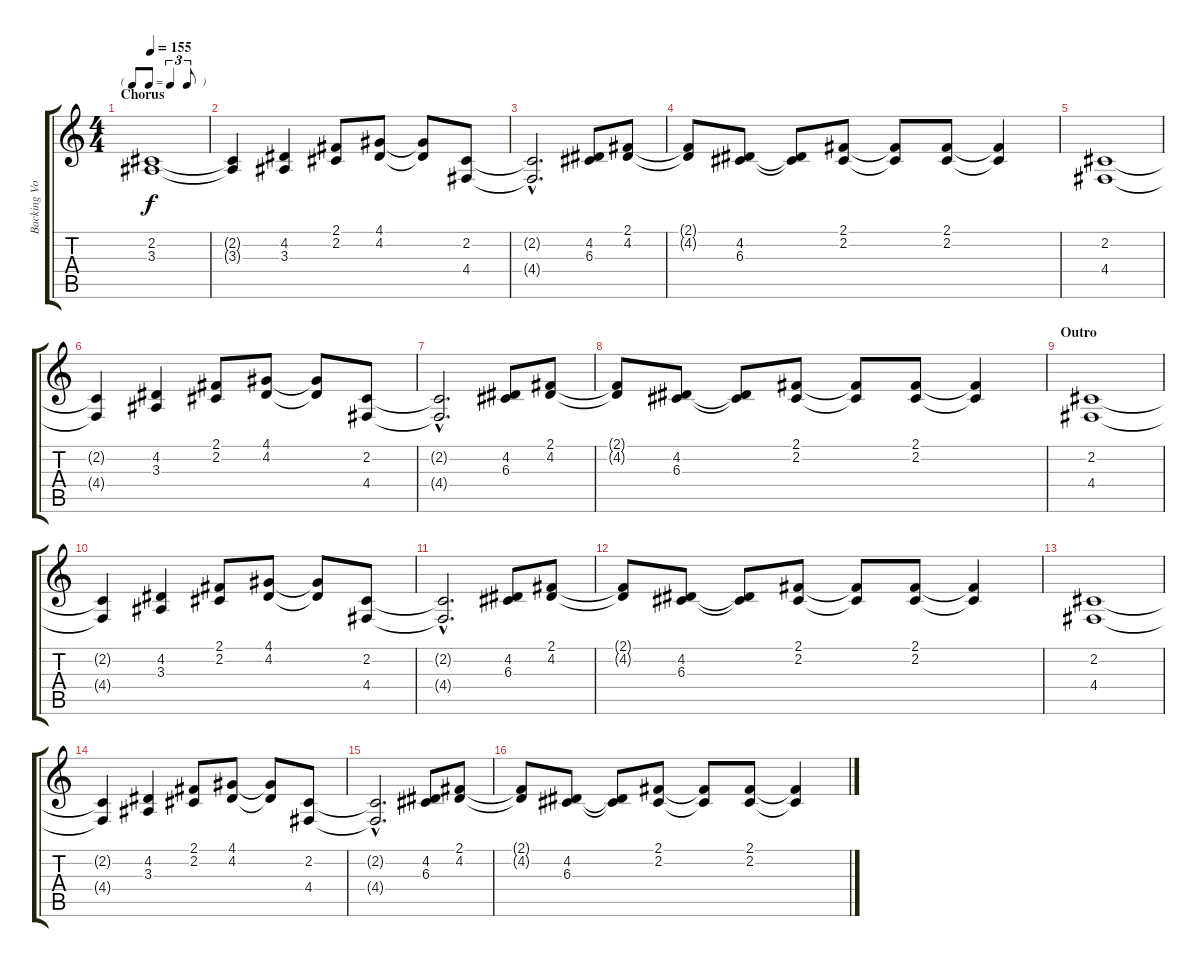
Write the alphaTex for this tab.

\track ("Backing Vox" "Backing Vo") {instrument drawbarorgan}
\staff {score tabs}
\tuning (E4 B3 G3 D3 A2 E2) {hide}
\ts (4 4)
\tf triplet8th
\section ("" "Chorus")
\tempo 155
\clef g2
\ks c
(2.2 3.3).1{dy f} |
(2.2{t} 3.3{t}).4 (4.2 3.3).4 (2.1 2.2).8 (4.1 4.2).8 (4.1{t} 4.2{t}).8 (2.2 4.4).8 |
(2.2{hac t} 4.4{hac t}).2{d} (4.2 6.3).8 (2.1 4.2).8 |
(2.1{t} 4.2{t}).8 (4.2 6.3).8 (4.2{t} 6.3{t}).8 (2.1 2.2).8 (2.1{t} 2.2{t}).8 (2.1 2.2).8 (2.1{t} 2.2{t}).4 |
(2.2 4.4).1 |
(2.2{t} 4.4{t}).4 (4.2 3.3).4 (2.1 2.2).8 (4.1 4.2).8 (4.1{t} 4.2{t}).8 (2.2 4.4).8 |
(2.2{hac t} 4.4{hac t}).2{d} (4.2 6.3).8 (2.1 4.2).8 |
(2.1{t} 4.2{t}).8 (4.2 6.3).8 (4.2{t} 6.3{t}).8 (2.1 2.2).8 (2.1{t} 2.2{t}).8 (2.1 2.2).8 (2.1{t} 2.2{t}).4 |
\section ("" "Outro")
(2.2 4.4).1 |
(2.2{t} 4.4{t}).4 (4.2 3.3).4 (2.1 2.2).8 (4.1 4.2).8 (4.1{t} 4.2{t}).8 (2.2 4.4).8 |
(2.2{hac t} 4.4{hac t}).2{d} (4.2 6.3).8 (2.1 4.2).8 |
(2.1{t} 4.2{t}).8 (4.2 6.3).8 (4.2{t} 6.3{t}).8 (2.1 2.2).8 (2.1{t} 2.2{t}).8 (2.1 2.2).8 (2.1{t} 2.2{t}).4 |
(2.2 4.4).1 |
(2.2{t} 4.4{t}).4 (4.2 3.3).4 (2.1 2.2).8 (4.1 4.2).8 (4.1{t} 4.2{t}).8 (2.2 4.4).8 |
(2.2{hac t} 4.4{hac t}).2{d} (4.2 6.3).8 (2.1 4.2).8 |
(2.1{t} 4.2{t}).8 (4.2 6.3).8 (4.2{t} 6.3{t}).8 (2.1 2.2).8 (2.1{t} 2.2{t}).8 (2.1 2.2).8 (2.1{t} 2.2{t}).4
